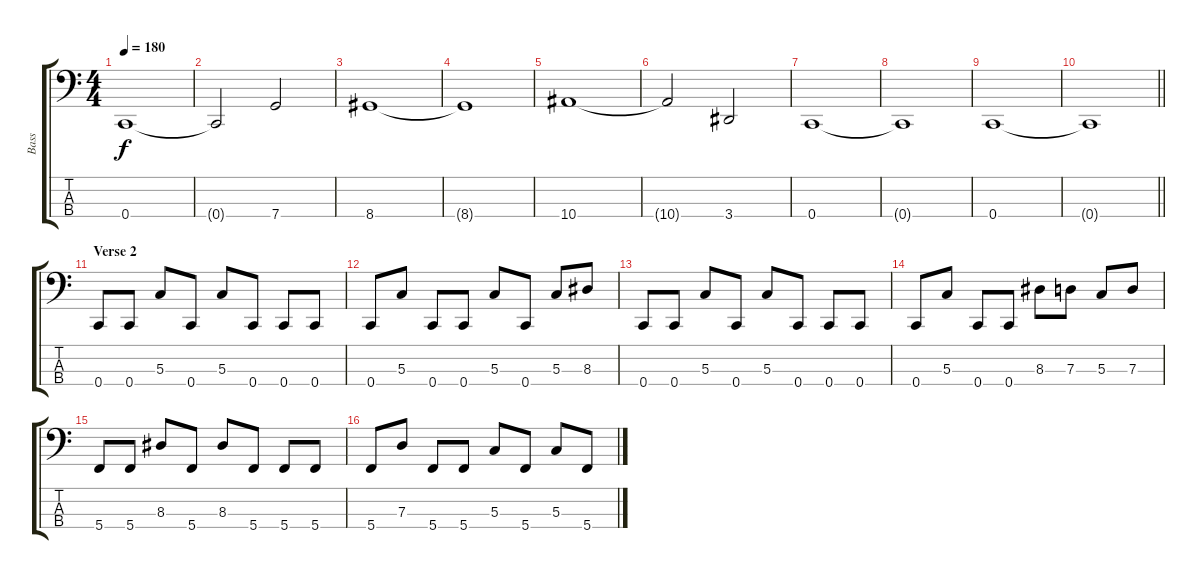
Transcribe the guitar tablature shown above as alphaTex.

\track ("Bass" "Bass") {instrument electricbasspick}
\staff {score tabs}
\tuning (F2 C2 G1 C1) {hide}
\ts (4 4)
\tempo 180
\clef f4
\ks c
0.4.1{dy f} |
0.4{t}.2 7.4.2 |
8.4.1 |
8.4{t}.1 |
10.4.1 |
10.4{t}.2 3.4.2 |
0.4.1 |
0.4{t}.1 |
0.4.1 |
\barLineRight lightlight
0.4{t}.1 |
\section ("" "Verse 2")
0.4.8 0.4.8 5.3.8 0.4.8 5.3.8 0.4.8 0.4.8 0.4.8 |
0.4.8 5.3.8 0.4.8 0.4.8 5.3.8 0.4.8 5.3.8 8.3.8 |
0.4.8 0.4.8 5.3.8 0.4.8 5.3.8 0.4.8 0.4.8 0.4.8 |
0.4.8 5.3.8 0.4.8 0.4.8 8.3.8 7.3.8 5.3.8 7.3.8 |
5.4.8 5.4.8 8.3.8 5.4.8 8.3.8 5.4.8 5.4.8 5.4.8 |
5.4.8 7.3.8 5.4.8 5.4.8 5.3.8 5.4.8 5.3.8 5.4.8
